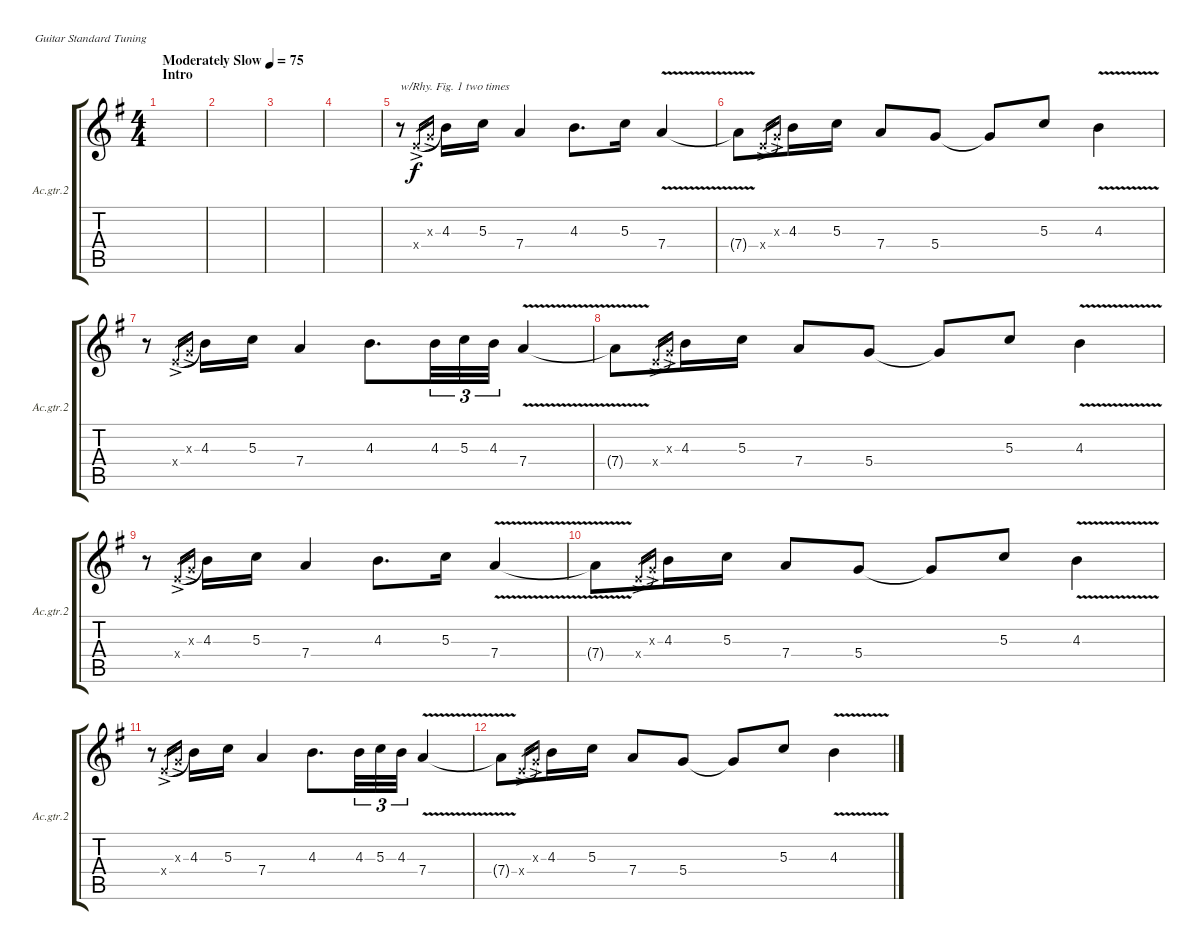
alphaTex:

\defaultSystemsLayout 4
\bracketExtendMode groupsimilarinstruments
\useSystemSignSeparator
\singleTrackTrackNamePolicy allsystems
\multiTrackTrackNamePolicy allsystems
\firstSystemTrackNameOrientation horizontal
\otherSystemsTrackNameOrientation horizontal
\track ("Acous. gtr. 2" "Ac.gtr.2") {instrument acousticguitarsteel}
\staff {score tabs}
\tuning (E4 B3 G3 D3 A2 E2)
\ts (4 4)
\section ("" "Intro")
\tempo (75 "Moderately Slow")
\clef g2
\ks eminor
|
|
|
|
r.8{txt "w/Rhy. Fig. 1 two times"} 2.4{ac x}.16{gr legatoorigin} 0.3{ac x}.16{gr legatoorigin} 4.3.16 5.3.16 7.4.4 4.3.8{d} 5.3.16 7.4{v}.4 |
7.4{v t}.8 2.4{ac x}.16{gr legatoorigin} 0.3{ac x}.16{gr} 4.3.16 5.3.16 7.4.8 5.4.8 5.4{t}.8 5.3.8 4.3{v}.4 |
r.8 2.4{ac x}.16{gr legatoorigin} 0.3{ac x}.16{gr legatoorigin} 4.3.16 5.3.16 7.4.4 4.3.8{d beam merge} 4.3.32{tu (3 2) beam merge} 5.3.32{tu (3 2) beam merge} 4.3.32{tu (3 2)} 7.4{v}.4 |
7.4{v t}.8{beam merge} 2.4{ac x}.16{gr legatoorigin beam merge} 0.3{ac x}.16{gr beam merge} 4.3.16 5.3.16 7.4.8 5.4.8 5.4{t}.8 5.3.8 4.3{v}.4 |
r.8 2.4{ac x}.16{gr legatoorigin} 0.3{ac x}.16{gr legatoorigin} 4.3.16 5.3.16 7.4.4 4.3.8{d} 5.3.16 7.4{v}.4 |
7.4{v t}.8 2.4{ac x}.16{gr legatoorigin} 0.3{ac x}.16{gr} 4.3.16 5.3.16 7.4.8 5.4.8 5.4{t}.8 5.3.8 4.3{v}.4 |
r.8 2.4{ac x}.16{gr legatoorigin} 0.3{ac x}.16{gr legatoorigin} 4.3.16 5.3.16 7.4.4 4.3.8{d beam merge} 4.3.32{tu (3 2) beam merge} 5.3.32{tu (3 2) beam merge} 4.3.32{tu (3 2)} 7.4{v}.4 |
7.4{v t}.8{beam merge} 2.4{ac x}.16{gr legatoorigin beam merge} 0.3{ac x}.16{gr beam merge} 4.3.16 5.3.16 7.4.8 5.4.8 5.4{t}.8 5.3.8 4.3{v}.4
